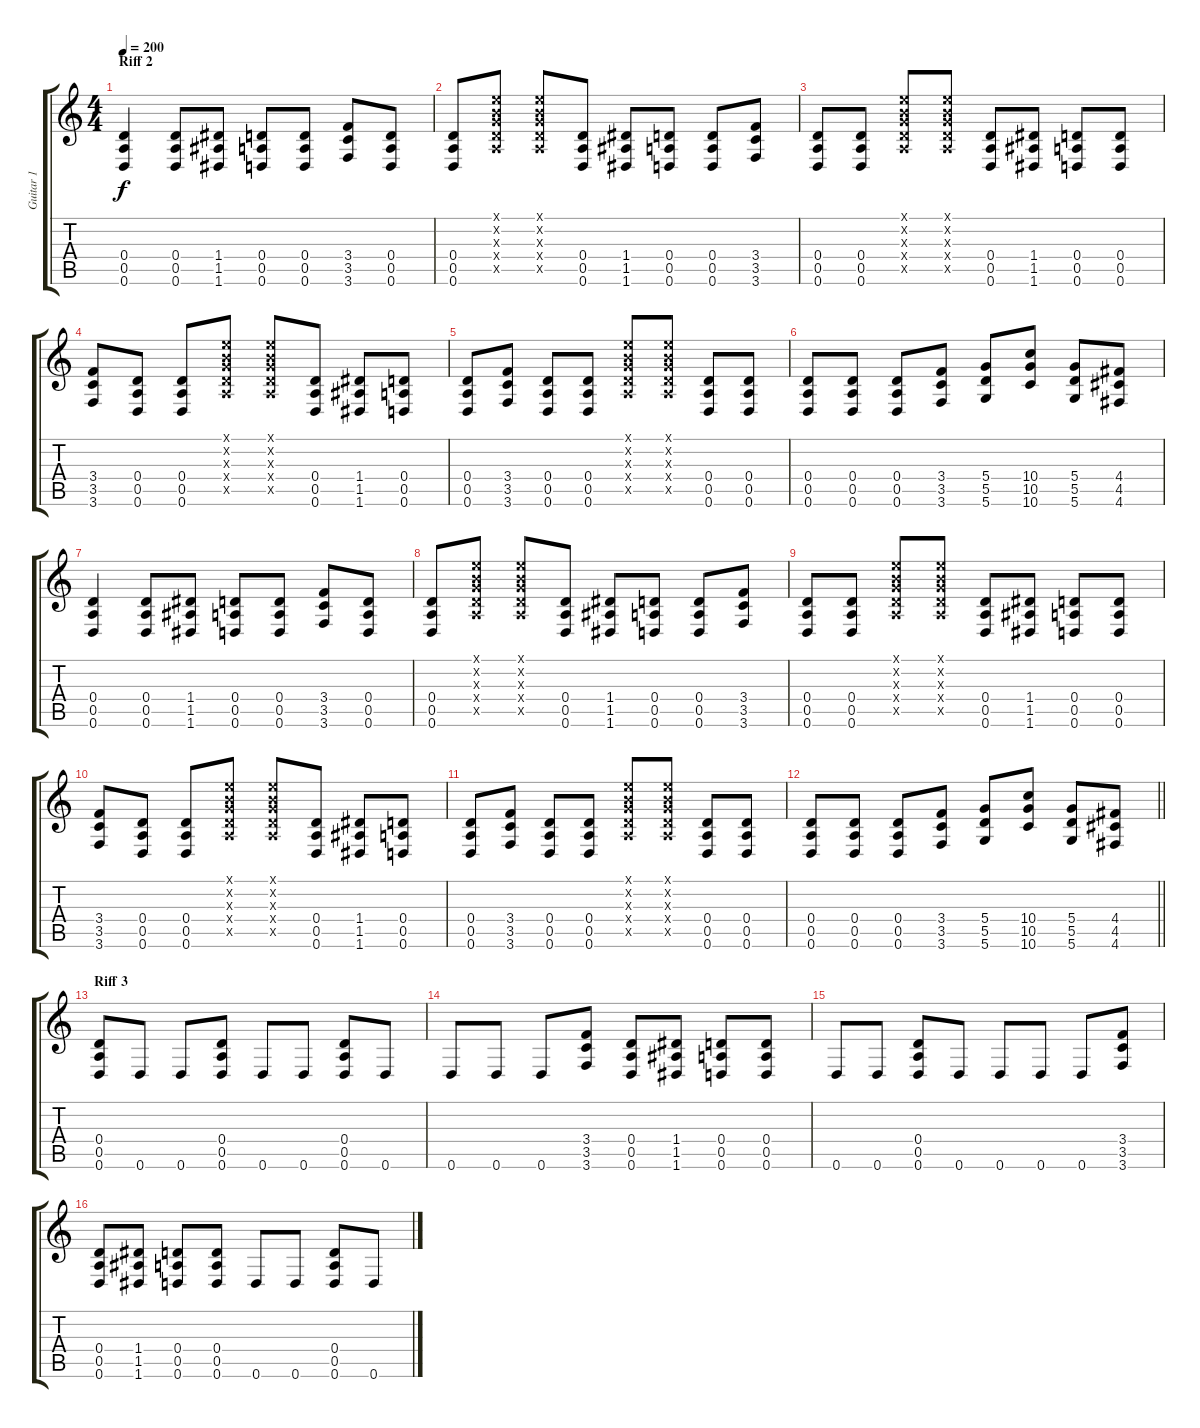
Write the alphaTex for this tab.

\track ("Guitar 1" "Guitar 1") {instrument distortionguitar}
\staff {score tabs}
\tuning (E4 B3 G3 D3 A2 D2) {hide}
\ts (4 4)
\section ("" "Riff 2")
\tempo 200
\clef g2
\ks c
(0.4 0.5 0.6).4{dy f} (0.4 0.5 0.6).8 (1.4 1.5 1.6).8 (0.4 0.5 0.6).8 (0.4 0.5 0.6).8 (3.4 3.5 3.6).8 (0.4 0.5 0.6).8 |
(0.4 0.5 0.6).8 (0.1{x} 0.2{x} 0.3{x} 0.4{x} 0.5{x}).8 (0.1{x} 0.2{x} 0.3{x} 0.4{x} 0.5{x}).8 (0.4 0.5 0.6).8 (1.4 1.5 1.6).8 (0.4 0.5 0.6).8 (0.4 0.5 0.6).8 (3.4 3.5 3.6).8 |
(0.4 0.5 0.6).8 (0.4 0.5 0.6).8 (0.1{x} 0.2{x} 0.3{x} 0.4{x} 0.5{x}).8 (0.1{x} 0.2{x} 0.3{x} 0.4{x} 0.5{x}).8 (0.4 0.5 0.6).8 (1.4 1.5 1.6).8 (0.4 0.5 0.6).8 (0.4 0.5 0.6).8 |
(3.4 3.5 3.6).8 (0.4 0.5 0.6).8 (0.4 0.5 0.6).8 (0.1{x} 0.2{x} 0.3{x} 0.4{x} 0.5{x}).8 (0.1{x} 0.2{x} 0.3{x} 0.4{x} 0.5{x}).8 (0.4 0.5 0.6).8 (1.4 1.5 1.6).8 (0.4 0.5 0.6).8 |
(0.4 0.5 0.6).8 (3.4 3.5 3.6).8 (0.4 0.5 0.6).8 (0.4 0.5 0.6).8 (0.1{x} 0.2{x} 0.3{x} 0.4{x} 0.5{x}).8 (0.1{x} 0.2{x} 0.3{x} 0.4{x} 0.5{x}).8 (0.4 0.5 0.6).8 (0.4 0.5 0.6).8 |
(0.4 0.5 0.6).8 (0.4 0.5 0.6).8 (0.4 0.5 0.6).8 (3.4 3.5 3.6).8 (5.4 5.5 5.6).8 (10.4 10.5 10.6).8 (5.4 5.5 5.6).8 (4.4 4.5 4.6).8 |
(0.4 0.5 0.6).4 (0.4 0.5 0.6).8 (1.4 1.5 1.6).8 (0.4 0.5 0.6).8 (0.4 0.5 0.6).8 (3.4 3.5 3.6).8 (0.4 0.5 0.6).8 |
(0.4 0.5 0.6).8 (0.1{x} 0.2{x} 0.3{x} 0.4{x} 0.5{x}).8 (0.1{x} 0.2{x} 0.3{x} 0.4{x} 0.5{x}).8 (0.4 0.5 0.6).8 (1.4 1.5 1.6).8 (0.4 0.5 0.6).8 (0.4 0.5 0.6).8 (3.4 3.5 3.6).8 |
(0.4 0.5 0.6).8 (0.4 0.5 0.6).8 (0.1{x} 0.2{x} 0.3{x} 0.4{x} 0.5{x}).8 (0.1{x} 0.2{x} 0.3{x} 0.4{x} 0.5{x}).8 (0.4 0.5 0.6).8 (1.4 1.5 1.6).8 (0.4 0.5 0.6).8 (0.4 0.5 0.6).8 |
(3.4 3.5 3.6).8 (0.4 0.5 0.6).8 (0.4 0.5 0.6).8 (0.1{x} 0.2{x} 0.3{x} 0.4{x} 0.5{x}).8 (0.1{x} 0.2{x} 0.3{x} 0.4{x} 0.5{x}).8 (0.4 0.5 0.6).8 (1.4 1.5 1.6).8 (0.4 0.5 0.6).8 |
(0.4 0.5 0.6).8 (3.4 3.5 3.6).8 (0.4 0.5 0.6).8 (0.4 0.5 0.6).8 (0.1{x} 0.2{x} 0.3{x} 0.4{x} 0.5{x}).8 (0.1{x} 0.2{x} 0.3{x} 0.4{x} 0.5{x}).8 (0.4 0.5 0.6).8 (0.4 0.5 0.6).8 |
\barLineRight lightlight
(0.4 0.5 0.6).8 (0.4 0.5 0.6).8 (0.4 0.5 0.6).8 (3.4 3.5 3.6).8 (5.4 5.5 5.6).8 (10.4 10.5 10.6).8 (5.4 5.5 5.6).8 (4.4 4.5 4.6).8 |
\section ("" "Riff 3")
(0.4 0.5 0.6).8 0.6.8 0.6.8 (0.4 0.5 0.6).8 0.6.8 0.6.8 (0.4 0.5 0.6).8 0.6.8 |
0.6.8 0.6.8 0.6.8 (3.4 3.5 3.6).8 (0.4 0.5 0.6).8 (1.4 1.5 1.6).8 (0.4 0.5 0.6).8 (0.4 0.5 0.6).8 |
0.6.8 0.6.8 (0.4 0.5 0.6).8 0.6.8 0.6.8 0.6.8 0.6.8 (3.4 3.5 3.6).8 |
(0.4 0.5 0.6).8 (1.4 1.5 1.6).8 (0.4 0.5 0.6).8 (0.4 0.5 0.6).8 0.6.8 0.6.8 (0.4 0.5 0.6).8 0.6.8
